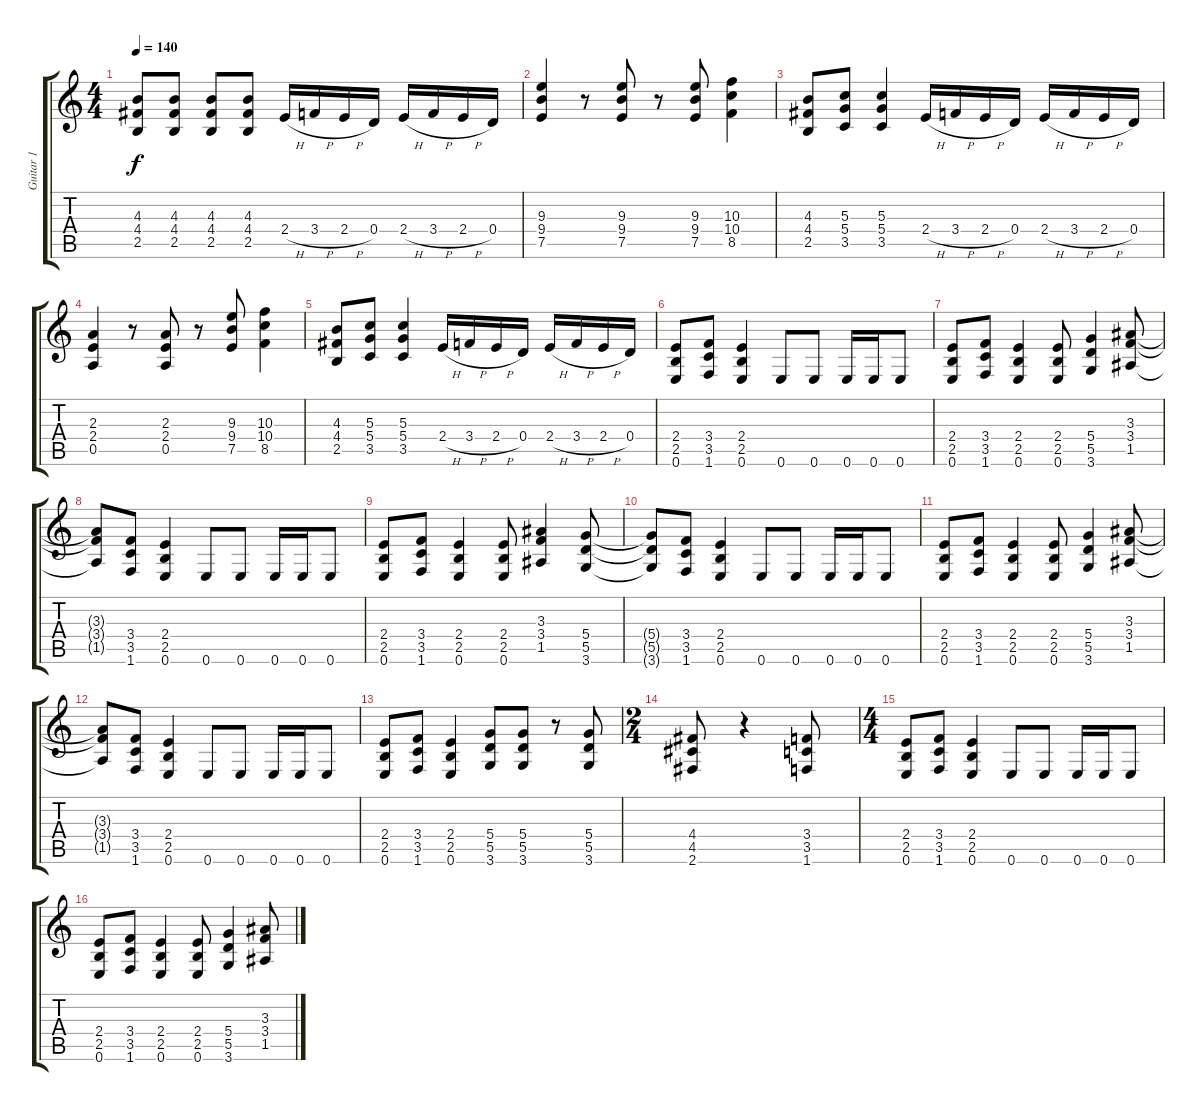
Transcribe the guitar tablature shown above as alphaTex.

\track ("Guitar 1" "Guitar 1") {instrument distortionguitar}
\staff {score tabs}
\tuning (E4 B3 G3 D3 A2 E2) {hide}
\ts (4 4)
\tempo 140
\clef g2
\ks c
(4.3 4.4 2.5).8{dy f} (4.3 4.4 2.5).8 (4.3 4.4 2.5).8 (4.3 4.4 2.5).8 2.4{h}.16 3.4{h}.16 2.4{h}.16 0.4.16 2.4{h}.16 3.4{h}.16 2.4{h}.16 0.4.16 |
(9.3 9.4 7.5).4 r.8 (9.3 9.4 7.5).8 r.8 (9.3 9.4 7.5).8 (10.3 10.4 8.5).4 |
(4.3 4.4 2.5).8 (5.3 5.4 3.5).8 (5.3 5.4 3.5).4 2.4{h}.16 3.4{h}.16 2.4{h}.16 0.4.16 2.4{h}.16 3.4{h}.16 2.4{h}.16 0.4.16 |
(2.3 2.4 0.5).4 r.8 (2.3 2.4 0.5).8 r.8 (9.3 9.4 7.5).8 (10.3 10.4 8.5).4 |
(4.3 4.4 2.5).8 (5.3 5.4 3.5).8 (5.3 5.4 3.5).4 2.4{h}.16 3.4{h}.16 2.4{h}.16 0.4.16 2.4{h}.16 3.4{h}.16 2.4{h}.16 0.4.16 |
(2.4 2.5 0.6).8 (3.4 3.5 1.6).8 (2.4 2.5 0.6).4 0.6.8 0.6.8 0.6.16 0.6.16 0.6.8 |
(2.4 2.5 0.6).8 (3.4 3.5 1.6).8 (2.4 2.5 0.6).4 (2.4 2.5 0.6).8 (5.4 5.5 3.6).4 (3.3 3.4 1.5).8 |
(3.3{t} 3.4{t} 1.5{t}).8 (3.4 3.5 1.6).8 (2.4 2.5 0.6).4 0.6.8 0.6.8 0.6.16 0.6.16 0.6.8 |
(2.4 2.5 0.6).8 (3.4 3.5 1.6).8 (2.4 2.5 0.6).4 (2.4 2.5 0.6).8 (3.3 3.4 1.5).4 (5.4 5.5 3.6).8 |
(5.4{t} 5.5{t} 3.6{t}).8 (3.4 3.5 1.6).8 (2.4 2.5 0.6).4 0.6.8 0.6.8 0.6.16 0.6.16 0.6.8 |
(2.4 2.5 0.6).8 (3.4 3.5 1.6).8 (2.4 2.5 0.6).4 (2.4 2.5 0.6).8 (5.4 5.5 3.6).4 (3.3 3.4 1.5).8 |
(3.3{t} 3.4{t} 1.5{t}).8 (3.4 3.5 1.6).8 (2.4 2.5 0.6).4 0.6.8 0.6.8 0.6.16 0.6.16 0.6.8 |
(2.4 2.5 0.6).8 (3.4 3.5 1.6).8 (2.4 2.5 0.6).4 (5.4 5.5 3.6).8 (5.4 5.5 3.6).8 r.8 (5.4 5.5 3.6).8 |
\ts (2 4)
(4.4 4.5 2.6).8 r.4 (3.4 3.5 1.6).8 |
\ts (4 4)
(2.4 2.5 0.6).8 (3.4 3.5 1.6).8 (2.4 2.5 0.6).4 0.6.8 0.6.8 0.6.16 0.6.16 0.6.8 |
(2.4 2.5 0.6).8 (3.4 3.5 1.6).8 (2.4 2.5 0.6).4 (2.4 2.5 0.6).8 (5.4 5.5 3.6).4 (3.3 3.4 1.5).8
